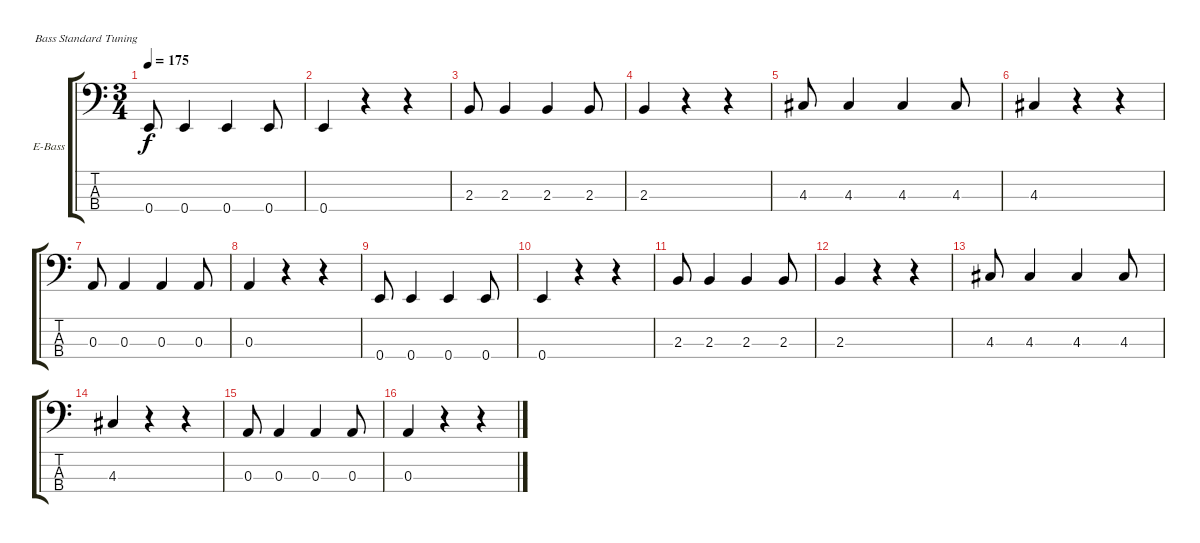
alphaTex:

\bracketExtendMode groupsimilarinstruments
\firstSystemTrackNameOrientation horizontal
\otherSystemsTrackNameOrientation horizontal
\track ("Bass" "E-Bass") {instrument electricbassfinger}
\staff {score tabs}
\tuning (G2 D2 A1 E1)
\ts (3 4)
\tempo 175
\clef f4
\ks c
0.4.8{dy f} 0.4.4 0.4.4 0.4.8 |
0.4.4 r.4 r.4 |
2.3.8 2.3.4 2.3.4 2.3.8 |
2.3.4 r.4 r.4 |
4.3.8 4.3.4 4.3.4 4.3.8 |
4.3.4 r.4 r.4 |
0.3.8 0.3.4 0.3.4 0.3.8 |
0.3.4 r.4 r.4 |
0.4.8 0.4.4 0.4.4 0.4.8 |
0.4.4 r.4 r.4 |
2.3.8 2.3.4 2.3.4 2.3.8 |
2.3.4 r.4 r.4 |
4.3.8 4.3.4 4.3.4 4.3.8 |
4.3.4 r.4 r.4 |
0.3.8 0.3.4 0.3.4 0.3.8 |
0.3.4 r.4 r.4
